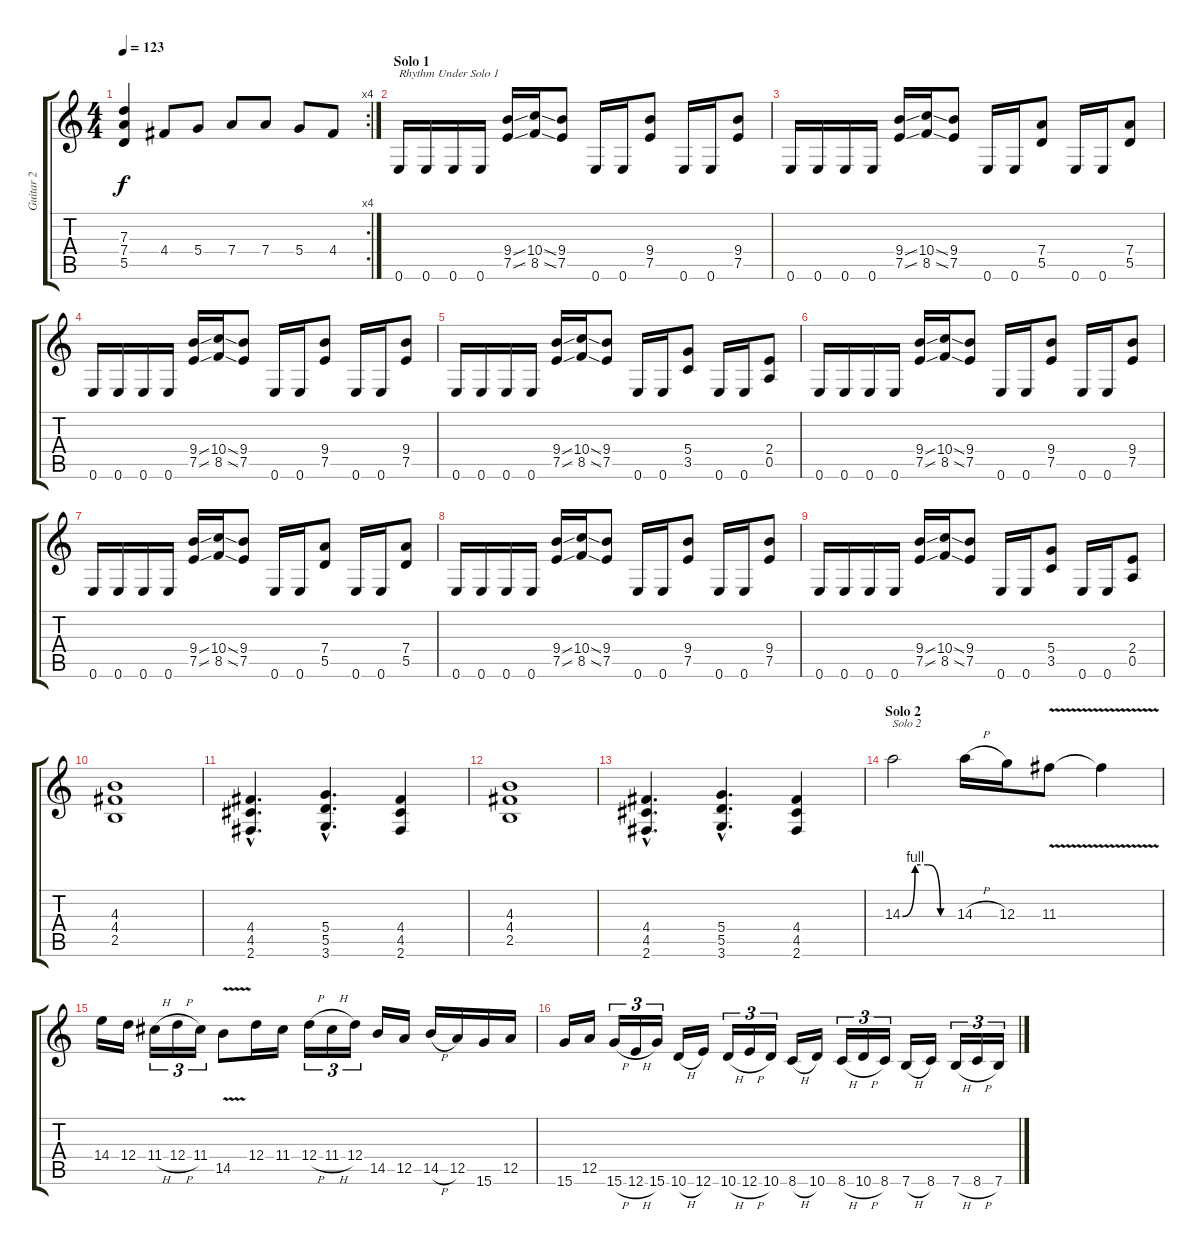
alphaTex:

\track ("Guitar 2" "Guitar 2") {instrument distortionguitar}
\staff {score tabs}
\tuning (E4 B3 G3 D3 A2 E2) {hide}
\rc 4
\ts (4 4)
\tempo 123
\clef g2
\ks c
(7.3 7.4 5.5).4{dy f} 4.4.8 5.4.8 7.4.8 7.4.8 5.4.8 4.4.8 |
\section ("" "Solo 1")
0.6.16{txt "Rhythm Under Solo 1"} 0.6.16 0.6.16 0.6.16 (9.4{ss} 7.5{ss}).16 (10.4{ss} 8.5{ss}).16 (9.4 7.5).8 0.6.16 0.6.16 (9.4 7.5).8 0.6.16 0.6.16 (9.4 7.5).8 |
0.6.16 0.6.16 0.6.16 0.6.16 (9.4{ss} 7.5{ss}).16 (10.4{ss} 8.5{ss}).16 (9.4 7.5).8 0.6.16 0.6.16 (7.4 5.5).8 0.6.16 0.6.16 (7.4 5.5).8 |
0.6.16 0.6.16 0.6.16 0.6.16 (9.4{ss} 7.5{ss}).16 (10.4{ss} 8.5{ss}).16 (9.4 7.5).8 0.6.16 0.6.16 (9.4 7.5).8 0.6.16 0.6.16 (9.4 7.5).8 |
0.6.16 0.6.16 0.6.16 0.6.16 (9.4{ss} 7.5{ss}).16 (10.4{ss} 8.5{ss}).16 (9.4 7.5).8 0.6.16 0.6.16 (5.4 3.5).8 0.6.16 0.6.16 (2.4 0.5).8 |
0.6.16 0.6.16 0.6.16 0.6.16 (9.4{ss} 7.5{ss}).16 (10.4{ss} 8.5{ss}).16 (9.4 7.5).8 0.6.16 0.6.16 (9.4 7.5).8 0.6.16 0.6.16 (9.4 7.5).8 |
0.6.16 0.6.16 0.6.16 0.6.16 (9.4{ss} 7.5{ss}).16 (10.4{ss} 8.5{ss}).16 (9.4 7.5).8 0.6.16 0.6.16 (7.4 5.5).8 0.6.16 0.6.16 (7.4 5.5).8 |
0.6.16 0.6.16 0.6.16 0.6.16 (9.4{ss} 7.5{ss}).16 (10.4{ss} 8.5{ss}).16 (9.4 7.5).8 0.6.16 0.6.16 (9.4 7.5).8 0.6.16 0.6.16 (9.4 7.5).8 |
0.6.16 0.6.16 0.6.16 0.6.16 (9.4{ss} 7.5{ss}).16 (10.4{ss} 8.5{ss}).16 (9.4 7.5).8 0.6.16 0.6.16 (5.4 3.5).8 0.6.16 0.6.16 (2.4 0.5).8 |
(4.3 4.4 2.5).1 |
(4.4{hac} 4.5{hac} 2.6{hac}).4{d} (5.4{hac} 5.5{hac} 3.6{hac}).4{d} (4.4 4.5 2.6).4 |
(4.3 4.4 2.5).1 |
(4.4{hac} 4.5{hac} 2.6{hac}).4{d} (5.4{hac} 5.5{hac} 3.6{hac}).4{d} (4.4 4.5 2.6).4 |
\section ("" "Solo 2")
14.3{be (custom 0 0 15 4 30 4 45 0 60 0)}.2{txt "Solo 2"} 14.3{h}.16 12.3.16 11.3{v}.8 11.3{t}.4 |
14.4.16 12.4.16 11.4{h}.16{tu (3 2)} 12.4{h}.16{tu (3 2)} 11.4.16{tu (3 2)} 14.5{v}.8 12.4.16 11.4.16 12.4{h}.16{tu (3 2)} 11.4{h}.16{tu (3 2)} 12.4.16{tu (3 2)} 14.5.16 12.5.16 14.5{h}.16 12.5.16 15.6.16 12.5.16 |
15.6.16 12.5.16 15.6{h}.16{tu (3 2)} 12.6{h}.16{tu (3 2)} 15.6.16{tu (3 2)} 10.6{h}.16 12.6.16 10.6{h}.16{tu (3 2)} 12.6{h}.16{tu (3 2)} 10.6.16{tu (3 2)} 8.6{h}.16 10.6.16 8.6{h}.16{tu (3 2)} 10.6{h}.16{tu (3 2)} 8.6.16{tu (3 2)} 7.6{h}.16 8.6.16 7.6{h}.16{tu (3 2)} 8.6{h}.16{tu (3 2)} 7.6.16{tu (3 2)}
